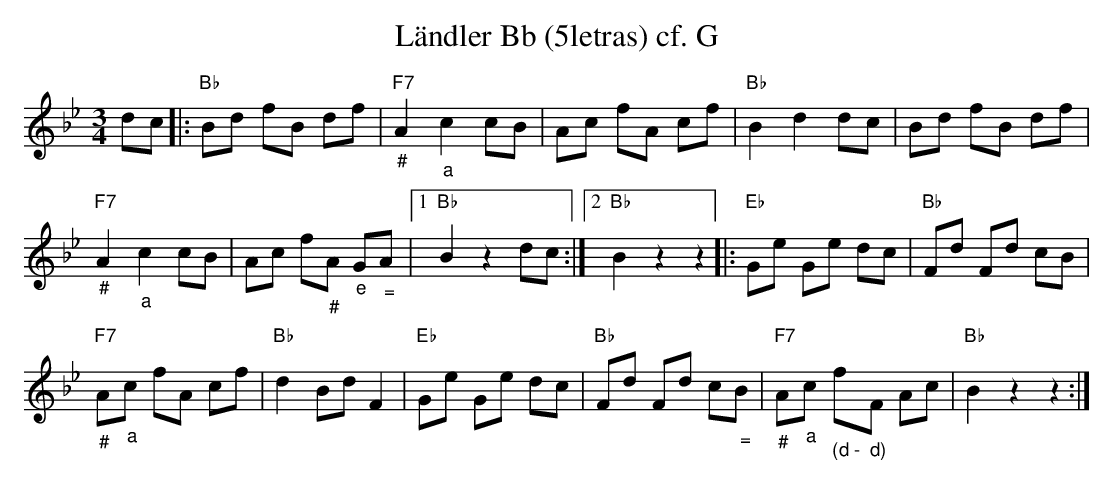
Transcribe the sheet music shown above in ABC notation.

X:1
T:L\"andler Bb (5letras) cf. G
M:3/4
L:1/8
K:Bbmaj%%MIDI gchordon
dc |: "Bb"Bd fB df | "F7""_#"A2"_a"c2cB | Ac fA cf | "Bb"B2d2dc | Bd fB df |
"F7""_#"A2"_a"c2cB | Ac f"_#"A "_e"G"_ ="A |1 "Bb"B2z2dc :|2 "Bb"B2z2z2 |: "Eb"Ge Ge dc | "Bb"Fd Fd cB |
"F7""_#"A"_a"c fA cf | "Bb"d2BdF2 | "Eb"Ge Ge dc | "Bb"Fd Fd c"_ ="B | "F7""_#"A"_a"c "_ (d -"f"_d)"F Ac | "Bb"B2z2z2 :|
